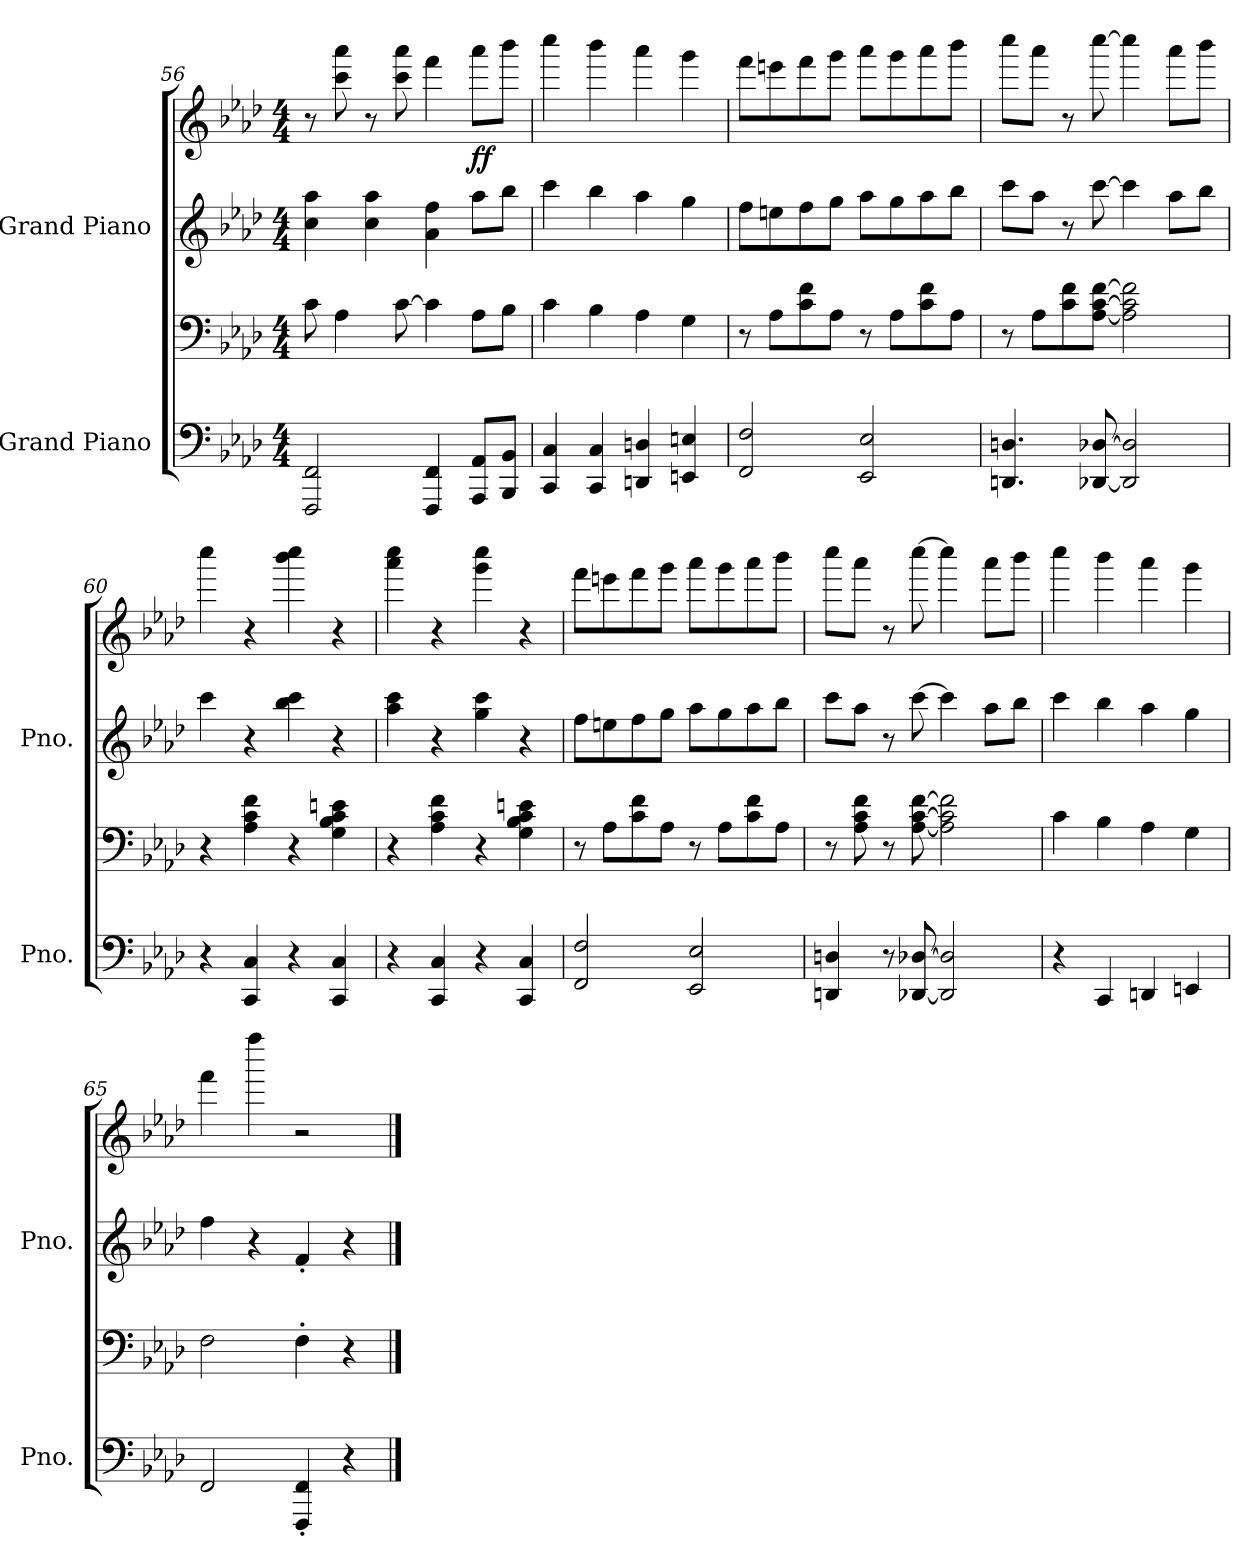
**kern	**kern	**kern	**kern	**dynam
*part2	*part2	*part1	*part1	*part1
*staff4	*staff3	*staff2	*staff1	*staff1/2
*I"Grand Piano	*	*I"Grand Piano	*	*
*I'Pno.	*	*I'Pno.	*	*
*clefF4	*clefF4	*clefG2	*clefG2	*
*k[b-e-a-d-]	*k[b-e-a-d-]	*k[b-e-a-d-]	*k[b-e-a-d-]	*
*M4/4	*M4/4	*M4/4	*M4/4	*
=56	=56	=56	=56	=56
2FFF/ 2FF/	8c\	4cc\ 4aa-\	8r	.
.	4A-\	.	8ccc\ 8aaa-\	.
.	.	4cc\ 4aa-\	8r	.
.	[8c\	.	8ccc\ 8aaa-\	.
4FFF/ 4FF/	4c\]	4a-\ 4ff\	4fff\	.
!	!	!	!	!LO:DY:b
8AAA-/ 8AA-/L	8A-\L	8aa-\L	8aaa-\L	ff
8BBB-/ 8BB-/J	8B-\J	8bb-\J	8bbb-\J	.
=57	=57	=57	=57	=57
4CC/ 4C/	4c\	4ccc\	4cccc\	.
4CC/ 4C/	4B-\	4bb-\	4bbb-\	.
4DDn/ 4Dn/	4A-\	4aa-\	4aaa-\	.
4EEn/ 4En/	4G\	4gg\	4ggg\	.
=58	=58	=58	=58	=58
2FF/ 2F/	8r	8ff\L	8fff\L	.
.	8A-\L	8een\	8eeen\	.
.	8c\ 8f\	8ff\	8fff\	.
.	8A-\J	8gg\J	8ggg\J	.
2EE-/ 2E-/	8r	8aa-\L	8aaa-\L	.
.	8A-\L	8gg\	8ggg\	.
.	8c\ 8f\	8aa-\	8aaa-\	.
.	8A-\J	8bb-\J	8bbb-\J	.
!!LO:PB:g=z
=59	=59	=59	=59	=59
4.DDn/ 4.Dn/	8r	8ccc\L	8cccc\L	.
.	8A-\L	8aa-\J	8aaa-\J	.
.	8c\ 8f\	8r	8r	.
[8DD-X/ [8D-X/	[8A-\ [8c\ [8f\J	[8ccc\	[8cccc\	.
2DD-/] 2D-/]	2A-\] 2c\] 2f\]	4ccc\]	4cccc\]	.
.	.	8aa-\L	8aaa-\L	.
.	.	8bb-\J	8bbb-\J	.
=60	=60	=60	=60	=60
4r	4r	4ccc\	4cccc\	.
4CC/ 4C/	4A-\ 4c\ 4f\	4r	4r	.
4r	4r	4bb-\ 4ccc\	4bbb-\ 4cccc\	.
4CC/ 4C/	4G\ 4B-\ 4c\ 4en\	4r	4r	.
=61	=61	=61	=61	=61
4r	4r	4aa-\ 4ccc\	4aaa-\ 4cccc\	.
4CC/ 4C/	4A-\ 4c\ 4f\	4r	4r	.
4r	4r	4gg\ 4ccc\	4ggg\ 4cccc\	.
4CC/ 4C/	4G\ 4B-\ 4c\ 4en\	4r	4r	.
=62	=62	=62	=62	=62
2FF/ 2F/	8r	8ff\L	8fff\L	.
.	8A-\L	8een\	8eeen\	.
.	8c\ 8f\	8ff\	8fff\	.
.	8A-\J	8gg\J	8ggg\J	.
2EE-/ 2E-/	8r	8aa-\L	8aaa-\L	.
.	8A-\L	8gg\	8ggg\	.
.	8c\ 8f\	8aa-\	8aaa-\	.
.	8A-\J	8bb-\J	8bbb-\J	.
!!LO:LB:g=z
=63	=63	=63	=63	=63
4DDn/ 4Dn/	8r	8ccc\L	8cccc\L	.
.	8A-\ 8c\ 8f\	8aa-\J	8aaa-\J	.
8r	8r	8r	8r	.
[8DD-X/ [8D-X/	[8A-\ [8c\ [8f\	[8ccc\	[8cccc\	.
2DD-/] 2D-/]	2A-\] 2c\] 2f\]	4ccc\]	4cccc\]	.
.	.	8aa-\L	8aaa-\L	.
.	.	8bb-\J	8bbb-\J	.
=64	=64	=64	=64	=64
4r	4c\	4ccc\	4cccc\	.
4CC/	4B-\	4bb-\	4bbb-\	.
4DDn/	4A-\	4aa-\	4aaa-\	.
4EEn/	4G\	4gg\	4ggg\	.
=65	=65	=65	=65	=65
2FF/	2F\	4ff\	4fff\	.
.	.	4r	4ffff\	.
4FFF/' 4FF/'	4F'\	4f'/	2r	.
4r	4r	4r	.	.
==	==	==	==	==
*-	*-	*-	*-	*-
